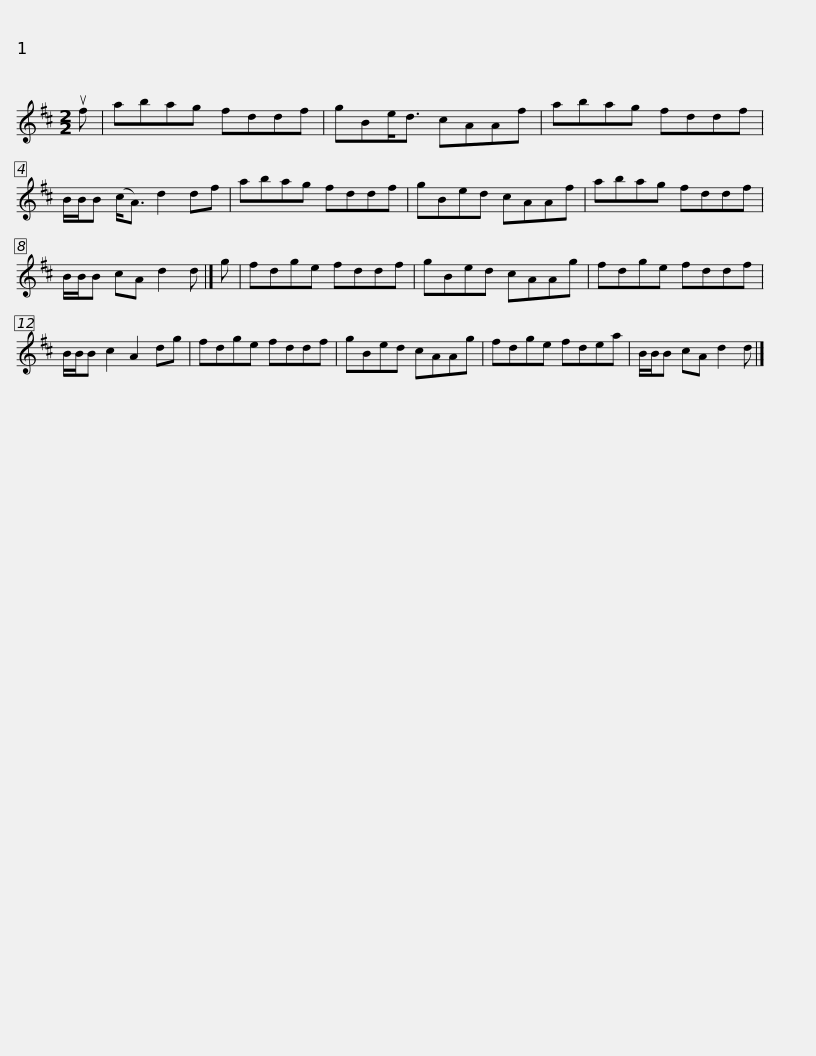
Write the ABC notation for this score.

X:1
L:1/8
M:2/2
I:linebreak $
K:D
V:1 treble
V:1
 uf | abag fddf | gBe<d cAAf | abag fddf | B/B/B (c<A) d2 df |$ %5
 abag fddf | gBed cAAf | abag fddf | B/B/B cA d2 d |] g | %10
 fdge fddf |$ gBed cAAg | fdge fddf | B/B/B c2 A2 dg | fdge fddf | %15
 gBed cAAg |$ fdge fdea | B/B/B cA d2 d |] %18
